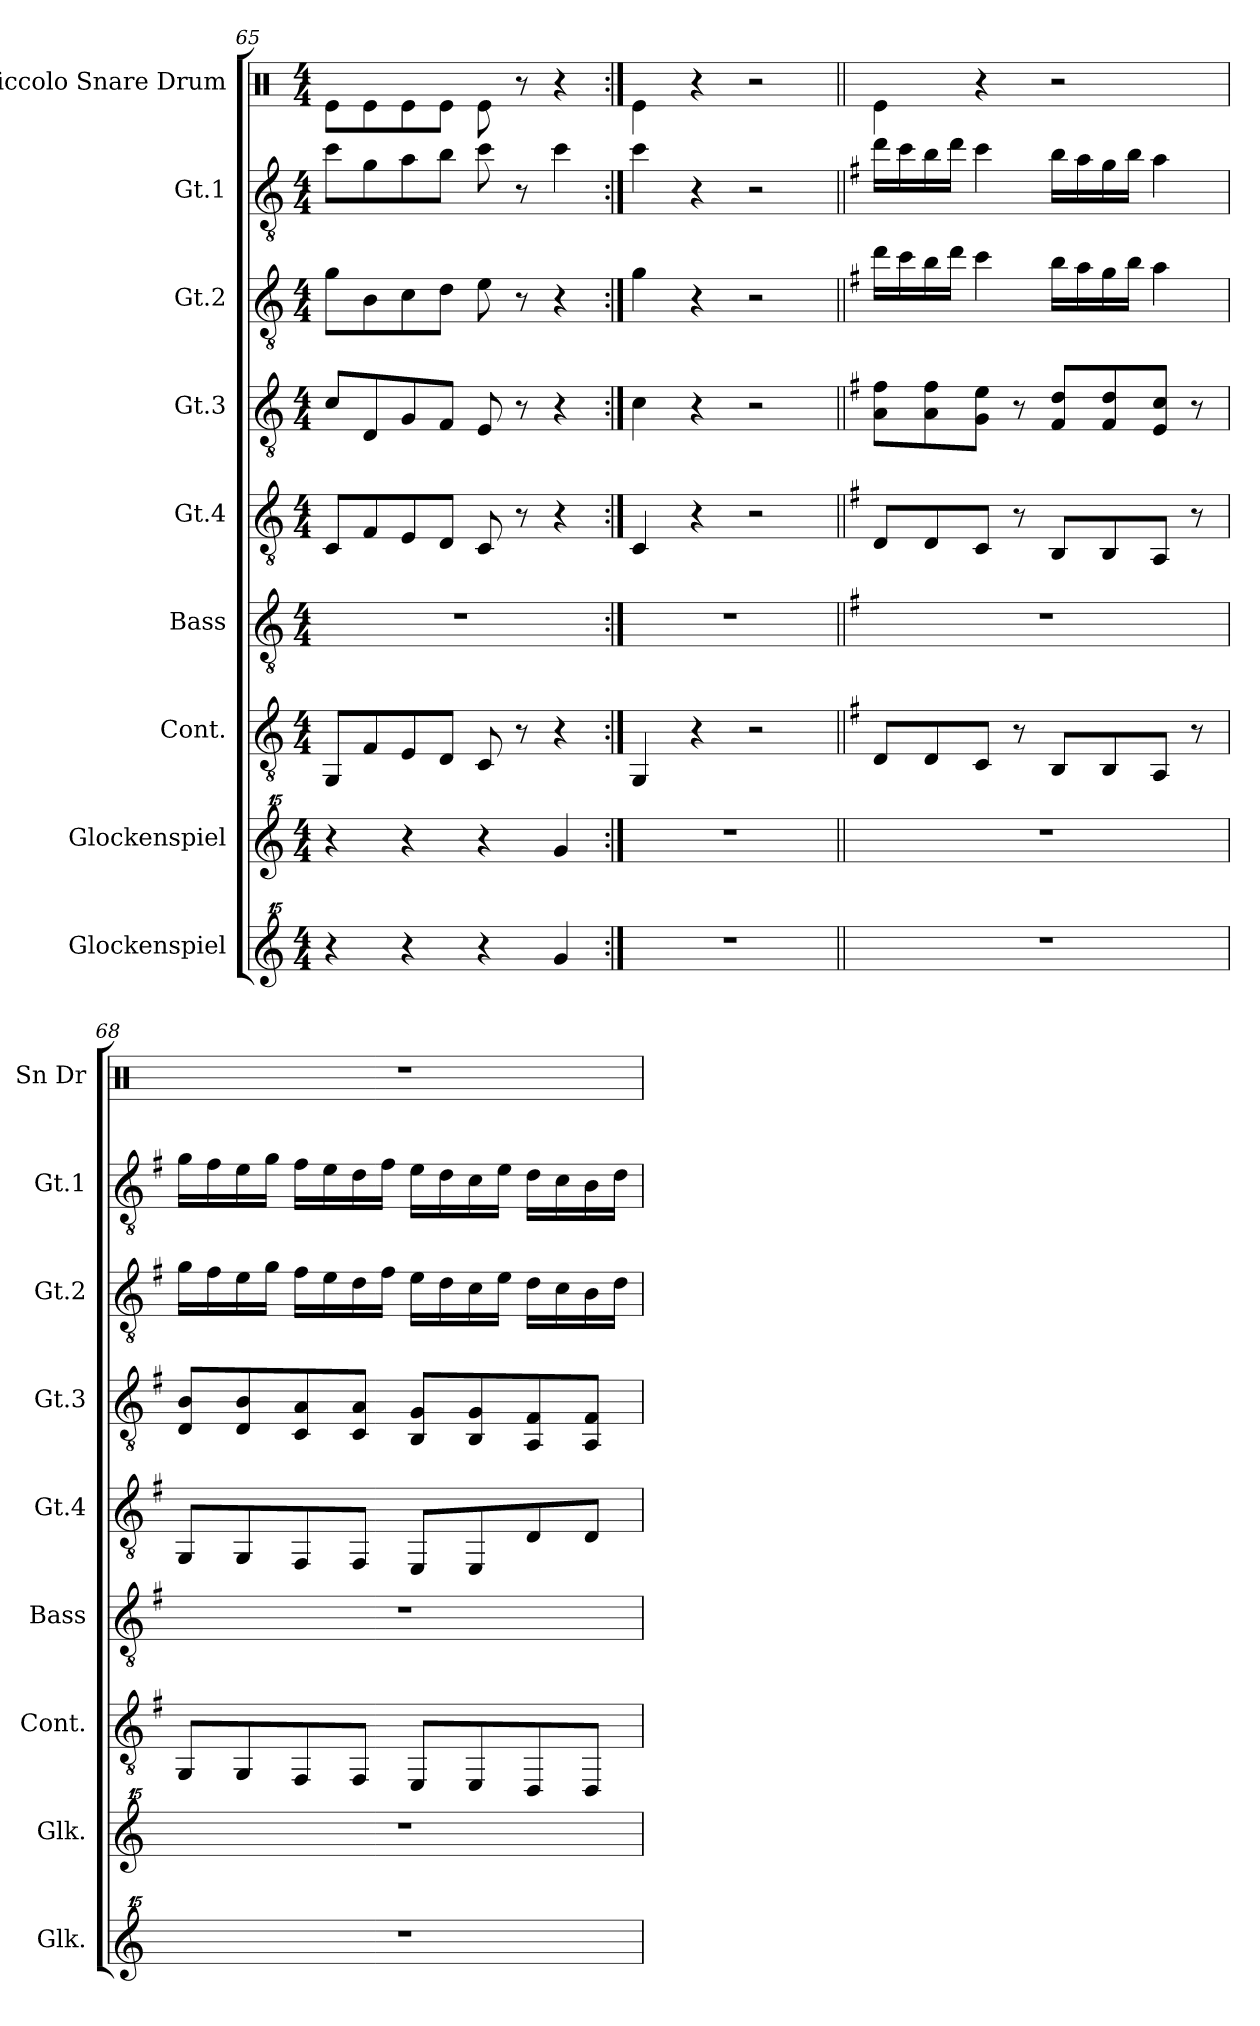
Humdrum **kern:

**kern	**kern	**kern	**kern	**kern	**kern	**kern	**kern	**kern
*part9	*part8	*part7	*part6	*part5	*part4	*part3	*part2	*part1
*staff9	*staff8	*staff7	*staff6	*staff5	*staff4	*staff3	*staff2	*staff1
*I"Glockenspiel	*I"Glockenspiel	*I"Cont.	*I"Bass	*I"Gt.4	*I"Gt.3	*I"Gt.2	*I"Gt.1	*I"Piccolo Snare Drum
*I'Glk.	*I'Glk.	*I'Cont.	*I'Bass	*I'Gt.4	*I'Gt.3	*I'Gt.2	*I'Gt.1	*I'Sn Dr
!!LO:PB:g=z
*clefG^^2	*clefG^^2	*clefGv2	*clefGv2	*clefGv2	*clefGv2	*clefGv2	*clefGv2	*clefX
*k[]	*k[]	*k[]	*k[]	*k[]	*k[]	*k[]	*k[]	*k[]
*M4/4	*M4/4	*M4/4	*M4/4	*M4/4	*M4/4	*M4/4	*M4/4	*M4/4
=65	=65	=65	=65	=65	=65	=65	=65	=65
4r	4r	8GG/L	1r	8C/L	8c/L	8g\L	8cc\L	8Re\L
.	.	8F/	.	8F/	8D/	8B\	8g\	8Re\
4r	4r	8E/	.	8E/	8G/	8c\	8a\	8Re\
.	.	8D/J	.	8D/J	8F/J	8d\J	8b\J	8Re\J
4r	4r	8C/	.	8C/	8E/	8e\	8cc\	8Re\
.	.	8r	.	8r	8r	8r	8r	8r
4ggg/	4ggg/	4r	.	4r	4r	4r	4cc\	4r
=66:|!	=66:|!	=66:|!	=66:|!	=66:|!	=66:|!	=66:|!	=66:|!	=66:|!
1r	1r	4GG/	1r	4C/	4c\	4g\	4cc\	4Re\
.	.	4r	.	4r	4r	4r	4r	4r
.	.	2r	.	2r	2r	2r	2r	2r
=67||	=67||	=67||	=67||	=67||	=67||	=67||	=67||	=67||
*	*	*k[f#]	*k[f#]	*k[f#]	*k[f#]	*k[f#]	*k[f#]	*
1r	1r	8D/L	1r	8D/L	8A\ 8f#\L	16dd\LL	16dd\LL	4Re\
.	.	.	.	.	.	16cc\	16cc\	.
.	.	8D/	.	8D/	8A\ 8f#\	16b\	16b\	.
.	.	.	.	.	.	16dd\JJ	16dd\JJ	.
.	.	8C/J	.	8C/J	8G\ 8e\J	4cc\	4cc\	4r
.	.	8r	.	8r	8r	.	.	.
.	.	8BB/L	.	8BB/L	8F#/ 8d/L	16b\LL	16b\LL	2r
.	.	.	.	.	.	16a\	16a\	.
.	.	8BB/	.	8BB/	8F#/ 8d/	16g\	16g\	.
.	.	.	.	.	.	16b\JJ	16b\JJ	.
.	.	8AA/J	.	8AA/J	8E/ 8c/J	4a\	4a\	.
.	.	8r	.	8r	8r	.	.	.
!!LO:PB:g=z
=68	=68	=68	=68	=68	=68	=68	=68	=68
1r	1r	8GG/L	1r	8GG/L	8D/ 8B/L	16g\LL	16g\LL	1r
.	.	.	.	.	.	16f#\	16f#\	.
.	.	8GG/	.	8GG/	8D/ 8B/	16e\	16e\	.
.	.	.	.	.	.	16g\JJ	16g\JJ	.
.	.	8FF#/	.	8FF#/	8C/ 8A/	16f#\LL	16f#\LL	.
.	.	.	.	.	.	16e\	16e\	.
.	.	8FF#/J	.	8FF#/J	8C/ 8A/J	16d\	16d\	.
.	.	.	.	.	.	16f#\JJ	16f#\JJ	.
.	.	8EE/L	.	8EE/L	8BB/ 8G/L	16e\LL	16e\LL	.
.	.	.	.	.	.	16d\	16d\	.
.	.	8EE/	.	8EE/	8BB/ 8G/	16c\	16c\	.
.	.	.	.	.	.	16e\JJ	16e\JJ	.
.	.	8DD/	.	8D/	8AA/ 8F#/	16d\LL	16d\LL	.
.	.	.	.	.	.	16c\	16c\	.
.	.	8DD/J	.	8D/J	8AA/ 8F#/J	16B\	16B\	.
.	.	.	.	.	.	16d\JJ	16d\JJ	.
=	=	=	=	=	=	=	=	=
*-	*-	*-	*-	*-	*-	*-	*-	*-
